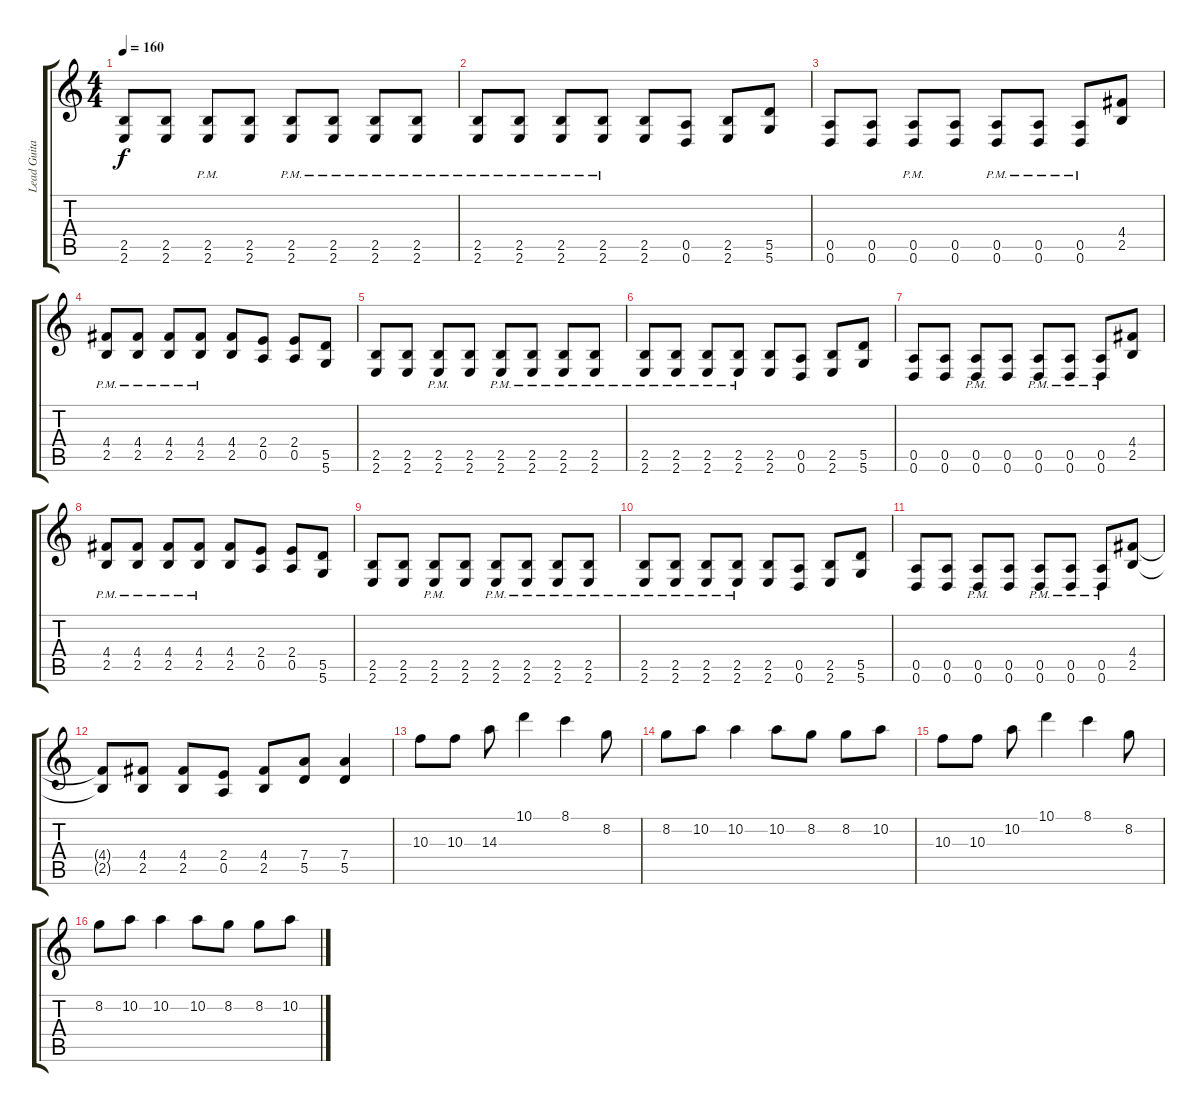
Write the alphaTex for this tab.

\track ("Lead Guitar" "Lead Guita") {instrument distortionguitar}
\staff {score tabs}
\tuning (E4 B3 G3 D3 A2 D2) {hide}
\ts (4 4)
\tempo 160
\clef g2
\ks c
(2.5 2.6).8{dy f} (2.5 2.6).8 (2.5{pm} 2.6{pm}).8 (2.5 2.6).8 (2.5{pm} 2.6{pm}).8 (2.5{pm} 2.6{pm}).8 (2.5{pm} 2.6{pm}).8 (2.5{pm} 2.6{pm}).8 |
(2.5{pm} 2.6{pm}).8 (2.5{pm} 2.6{pm}).8 (2.5{pm} 2.6{pm}).8 (2.5{pm} 2.6{pm}).8 (2.5 2.6).8 (0.5 0.6).8 (2.5 2.6).8 (5.5 5.6).8 |
(0.5 0.6).8 (0.5 0.6).8 (0.5{pm} 0.6{pm}).8 (0.5 0.6).8 (0.5{pm} 0.6{pm}).8 (0.5{pm} 0.6{pm}).8 (0.5{pm} 0.6{pm}).8 (4.4 2.5).8 |
(4.4{pm} 2.5{pm}).8 (4.4{pm} 2.5{pm}).8 (4.4{pm} 2.5{pm}).8 (4.4{pm} 2.5{pm}).8 (4.4 2.5).8 (2.4 0.5).8 (2.4 0.5).8 (5.5 5.6).8 |
(2.5 2.6).8 (2.5 2.6).8 (2.5{pm} 2.6{pm}).8 (2.5 2.6).8 (2.5{pm} 2.6{pm}).8 (2.5{pm} 2.6{pm}).8 (2.5{pm} 2.6{pm}).8 (2.5{pm} 2.6{pm}).8 |
(2.5{pm} 2.6{pm}).8 (2.5{pm} 2.6{pm}).8 (2.5{pm} 2.6{pm}).8 (2.5{pm} 2.6{pm}).8 (2.5 2.6).8 (0.5 0.6).8 (2.5 2.6).8 (5.5 5.6).8 |
(0.5 0.6).8 (0.5 0.6).8 (0.5{pm} 0.6{pm}).8 (0.5 0.6).8 (0.5{pm} 0.6{pm}).8 (0.5{pm} 0.6{pm}).8 (0.5{pm} 0.6{pm}).8 (4.4 2.5).8 |
(4.4{pm} 2.5{pm}).8 (4.4{pm} 2.5{pm}).8 (4.4{pm} 2.5{pm}).8 (4.4{pm} 2.5{pm}).8 (4.4 2.5).8 (2.4 0.5).8 (2.4 0.5).8 (5.5 5.6).8 |
(2.5 2.6).8 (2.5 2.6).8 (2.5{pm} 2.6{pm}).8 (2.5 2.6).8 (2.5{pm} 2.6{pm}).8 (2.5{pm} 2.6{pm}).8 (2.5{pm} 2.6{pm}).8 (2.5{pm} 2.6{pm}).8 |
(2.5{pm} 2.6{pm}).8 (2.5{pm} 2.6{pm}).8 (2.5{pm} 2.6{pm}).8 (2.5{pm} 2.6{pm}).8 (2.5 2.6).8 (0.5 0.6).8 (2.5 2.6).8 (5.5 5.6).8 |
(0.5 0.6).8 (0.5 0.6).8 (0.5{pm} 0.6{pm}).8 (0.5 0.6).8 (0.5{pm} 0.6{pm}).8 (0.5{pm} 0.6{pm}).8 (0.5{pm} 0.6{pm}).8 (4.4 2.5).8 |
(4.4{t} 2.5{t}).8 (4.4 2.5).8 (4.4 2.5).8 (2.4 0.5).8 (4.4 2.5).8 (7.4 5.5).8 (7.4 5.5).4 |
10.3.8 10.3.8 14.3.8 10.1.4 8.1.4 8.2.8 |
8.2.8 10.2.8 10.2.4 10.2.8 8.2.8 8.2.8 10.2.8 |
10.3.8 10.3.8 10.2.8 10.1.4 8.1.4 8.2.8 |
8.2.8 10.2.8 10.2.4 10.2.8 8.2.8 8.2.8 10.2.8
